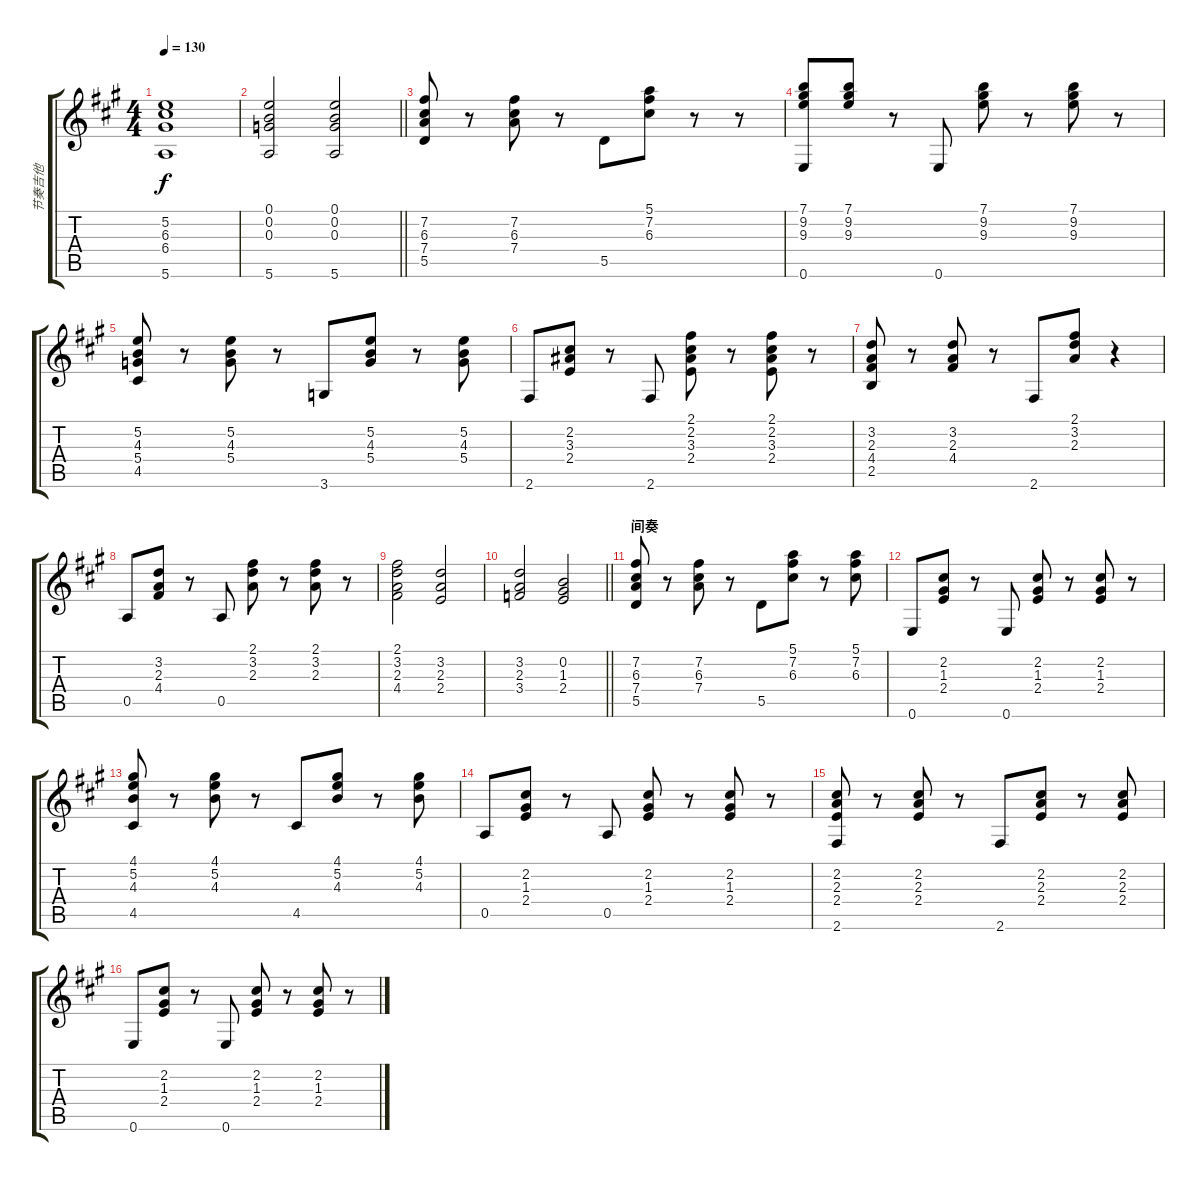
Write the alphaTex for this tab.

\track ("节奏吉他" "节奏吉他") {instrument acousticguitarnylon}
\staff {score tabs}
\tuning (E4 B3 G3 D3 A2 E2) {hide}
\ts (4 4)
\tempo 130
\clef g2
\ks a
(5.2 6.3 6.4 5.6).1{dy f} |
\barLineRight lightlight
(0.1 0.2 0.3 5.6).2 (0.1 0.2 0.3 5.6).2 |
(7.2 6.3 7.4 5.5).8 r.8 (7.2 6.3 7.4).8 r.8 5.5.8 (5.1 7.2 6.3).8 r.8 r.8 |
(7.1 9.2 9.3 0.6).8 (7.1 9.2 9.3).8 r.8 0.6.8 (7.1 9.2 9.3).8 r.8 (7.1 9.2 9.3).8 r.8 |
(5.2 4.3 5.4 4.5).8 r.8 (5.2 4.3 5.4).8 r.8 3.6.8 (5.2 4.3 5.4).8 r.8 (5.2 4.3 5.4).8 |
2.6.8 (2.2 3.3 2.4).8 r.8 2.6.8 (2.1 2.2 3.3 2.4).8 r.8 (2.1 2.2 3.3 2.4).8 r.8 |
(3.2 2.3 4.4 2.5).8 r.8 (3.2 2.3 4.4).8 r.8 2.6.8 (2.1 3.2 2.3).8 r.4 |
0.5.8 (3.2 2.3 4.4).8 r.8 0.5.8 (2.1 3.2 2.3).8 r.8 (2.1 3.2 2.3).8 r.8 |
(2.1 3.2 2.3 4.4).2 (3.2 2.3 2.4).2 |
\barLineRight lightlight
(3.2 2.3 3.4).2 (0.2 1.3 2.4).2 |
\section ("" "间奏")
(7.2 6.3 7.4 5.5).8 r.8 (7.2 6.3 7.4).8 r.8 5.5.8 (5.1 7.2 6.3).8 r.8 (5.1 7.2 6.3).8 |
0.6.8 (2.2 1.3 2.4).8 r.8 0.6.8 (2.2 1.3 2.4).8 r.8 (2.2 1.3 2.4).8 r.8 |
(4.1 5.2 4.3 4.5).8 r.8 (4.1 5.2 4.3).8 r.8 4.5.8 (4.1 5.2 4.3).8 r.8 (4.1 5.2 4.3).8 |
0.5.8 (2.2 1.3 2.4).8 r.8 0.5.8 (2.2 1.3 2.4).8 r.8 (2.2 1.3 2.4).8 r.8 |
(2.2 2.3 2.4 2.6).8 r.8 (2.2 2.3 2.4).8 r.8 2.6.8 (2.2 2.3 2.4).8 r.8 (2.2 2.3 2.4).8 |
0.6.8 (2.2 1.3 2.4).8 r.8 0.6.8 (2.2 1.3 2.4).8 r.8 (2.2 1.3 2.4).8 r.8
